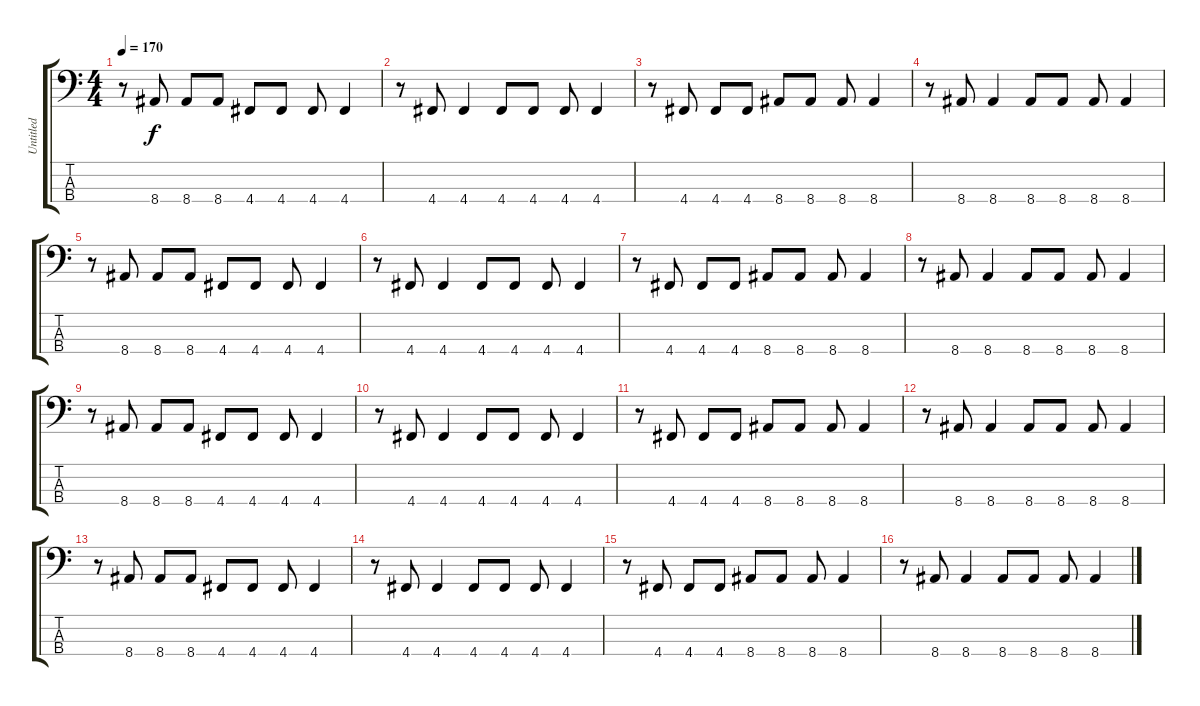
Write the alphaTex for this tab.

\track ("Untitled" "Untitled") {instrument electricbasspick}
\staff {score tabs}
\tuning (G2 D2 A1 D1) {hide}
\ts (4 4)
\tempo 170
\clef f4
\ks c
r.8{dy f} 8.4.8 8.4.8 8.4.8 4.4.8 4.4.8 4.4.8 4.4.4 |
r.8 4.4.8 4.4.4 4.4.8 4.4.8 4.4.8 4.4.4 |
r.8 4.4.8 4.4.8 4.4.8 8.4.8 8.4.8 8.4.8 8.4.4 |
r.8 8.4.8 8.4.4 8.4.8 8.4.8 8.4.8 8.4.4 |
r.8 8.4.8 8.4.8 8.4.8 4.4.8 4.4.8 4.4.8 4.4.4 |
r.8 4.4.8 4.4.4 4.4.8 4.4.8 4.4.8 4.4.4 |
r.8 4.4.8 4.4.8 4.4.8 8.4.8 8.4.8 8.4.8 8.4.4 |
r.8 8.4.8 8.4.4 8.4.8 8.4.8 8.4.8 8.4.4 |
r.8 8.4.8 8.4.8 8.4.8 4.4.8 4.4.8 4.4.8 4.4.4 |
r.8 4.4.8 4.4.4 4.4.8 4.4.8 4.4.8 4.4.4 |
r.8 4.4.8 4.4.8 4.4.8 8.4.8 8.4.8 8.4.8 8.4.4 |
r.8 8.4.8 8.4.4 8.4.8 8.4.8 8.4.8 8.4.4 |
r.8 8.4.8 8.4.8 8.4.8 4.4.8 4.4.8 4.4.8 4.4.4 |
r.8 4.4.8 4.4.4 4.4.8 4.4.8 4.4.8 4.4.4 |
r.8 4.4.8 4.4.8 4.4.8 8.4.8 8.4.8 8.4.8 8.4.4 |
r.8 8.4.8 8.4.4 8.4.8 8.4.8 8.4.8 8.4.4
